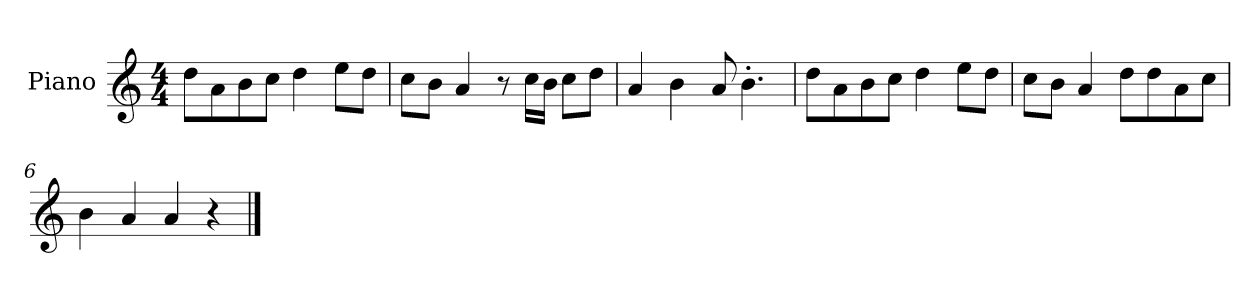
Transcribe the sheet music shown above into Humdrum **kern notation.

**kern
*part1
*staff1
*I"Piano
*I'P-no
*clefG2
*k[]
*M4/4
*MM90
=1
8dd\L
8a\
8b\
8cc\J
4dd\
8ee\L
8dd\J
=2
8cc\L
8b\J
4a/
8r
16cc\LL
16b\JJ
8cc\L
8dd\J
=3
4a/
4b\
8a/
4.b'\
=4
8dd\L
8a\
8b\
8cc\J
4dd\
8ee\L
8dd\J
=5
8cc\L
8b\J
4a/
8dd\L
8dd\
8a\
8cc\J
=6
4b\
4a/
4a/
4r
==
*-
